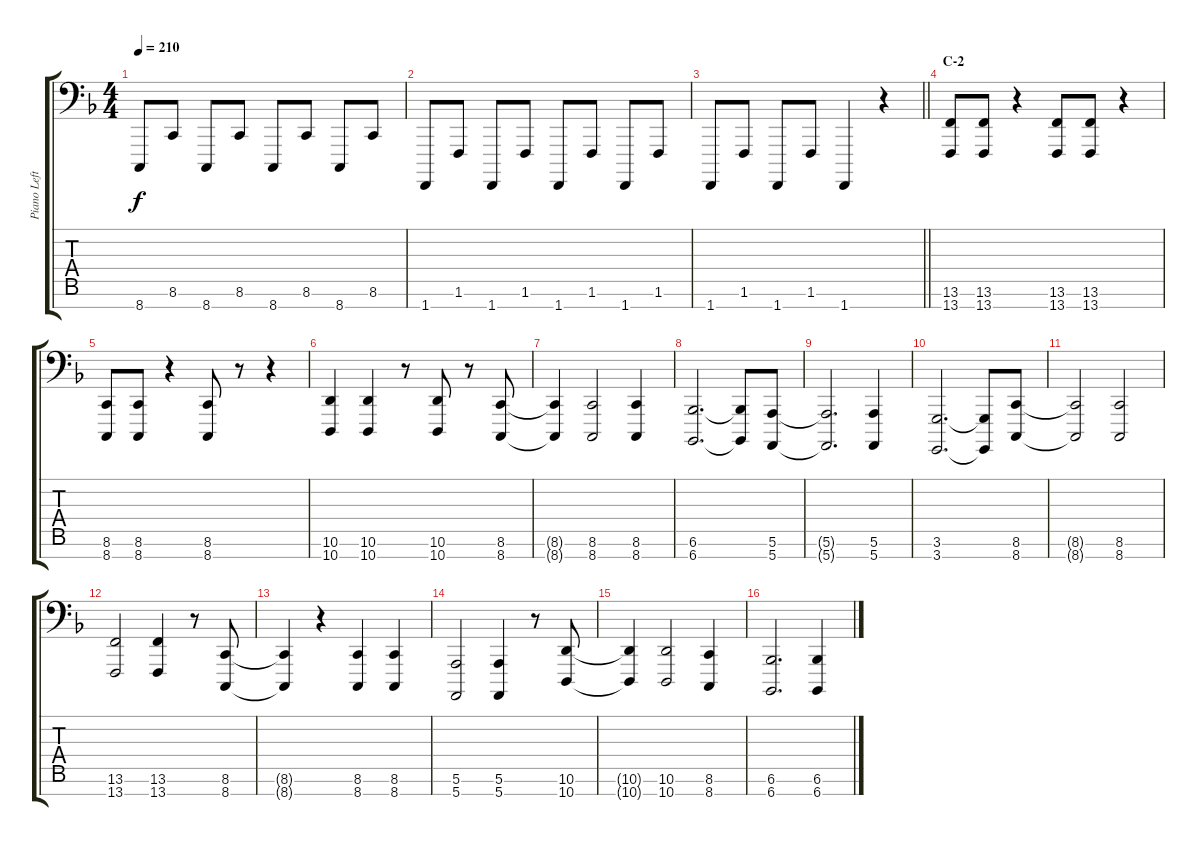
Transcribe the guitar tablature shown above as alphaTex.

\track ("Piano Left (Kotobuki Tsumugi)" "Piano Left") {instrument acousticgrandpiano}
\staff {score tabs}
\tuning (E4 B3 G3 D3 A2 E1 E0) {hide}
\ts (4 4)
\tempo 210
\clef f4
\ks f
8.7{t}.8{dy f} 8.6.8 8.7.8 8.6.8 8.7.8 8.6.8 8.7.8 8.6.8 |
1.7.8 1.6.8 1.7.8 1.6.8 1.7.8 1.6.8 1.7.8 1.6.8 |
\barLineRight lightlight
1.7.8 1.6.8 1.7.8 1.6.8 1.7.4 r.4 |
\section ("" "C-2")
(13.6 13.7).8 (13.6 13.7).8 r.4 (13.6 13.7).8 (13.6 13.7).8 r.4 |
(8.6 8.7).8 (8.6 8.7).8 r.4 (8.6 8.7).8 r.8 r.4 |
(10.6 10.7).4 (10.6 10.7).4 r.8 (10.6 10.7).8 r.8 (8.6 8.7).8 |
(8.6{t} 8.7{t}).4 (8.6 8.7).2 (8.6 8.7).4 |
(6.6 6.7).2{d} (6.6{t} 6.7{t}).8 (5.6 5.7).8 |
(5.6{t} 5.7{t}).2{d} (5.6 5.7).4 |
(3.6 3.7).2{d} (3.6{t} 3.7{t}).8 (8.6 8.7).8 |
(8.6{t} 8.7{t}).2 (8.6 8.7).2 |
(13.6 13.7).2 (13.6 13.7).4 r.8 (8.6 8.7).8 |
(8.6{t} 8.7{t}).4 r.4 (8.6 8.7).4 (8.6 8.7).4 |
(5.6 5.7).2 (5.6 5.7).4 r.8 (10.6 10.7).8 |
(10.6{t} 10.7{t}).4 (10.6 10.7).2 (8.6 8.7).4 |
(6.6 6.7).2{d} (6.6 6.7).4
